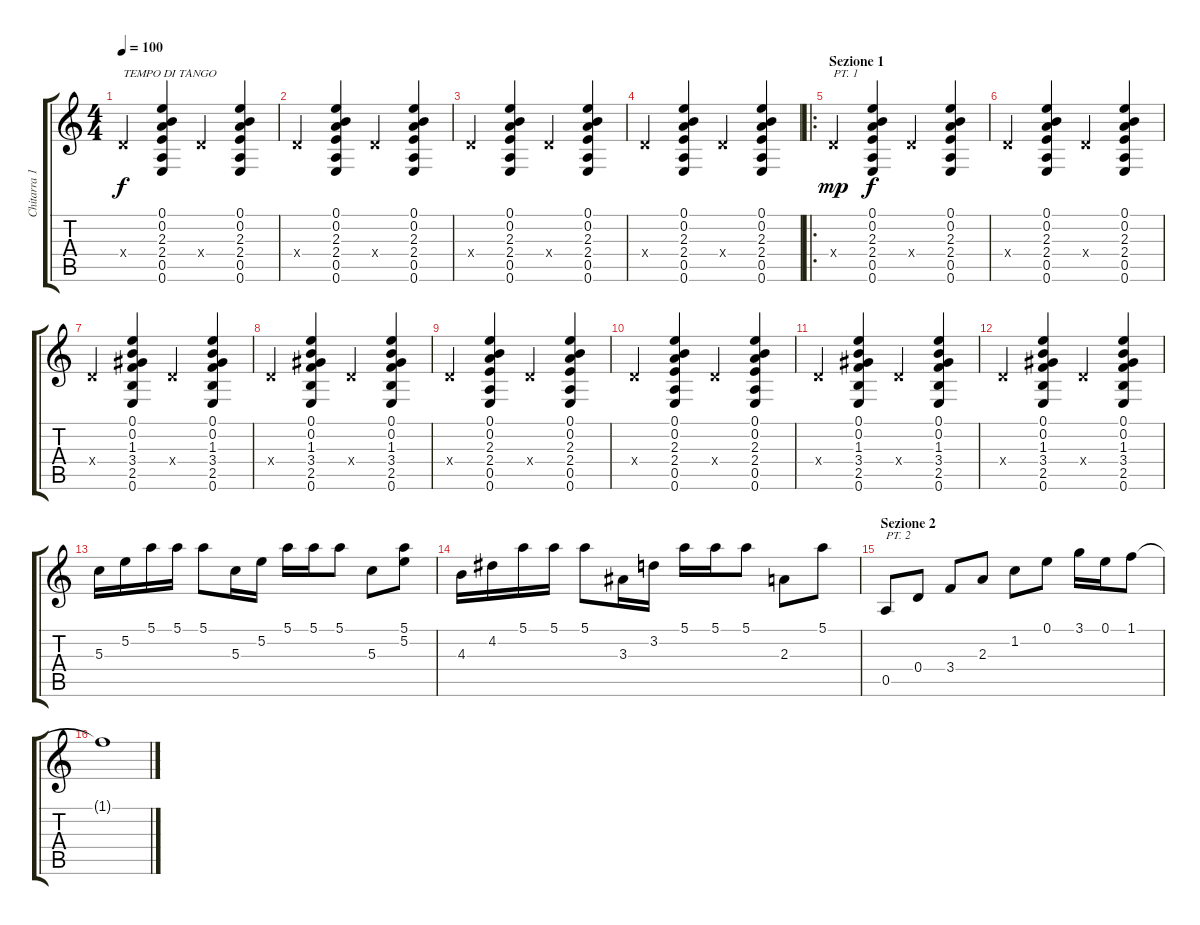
\track ("Chitarra 1" "Chitarra 1") {instrument acousticguitarnylon}
\staff {score tabs}
\tuning (E4 B3 G3 D3 A2 E2) {hide}
\ts (4 4)
\tempo 100
\clef g2
\ks c
0.4{x}.4{txt "TEMPO DI TANGO" dy f instrument acousticguitarnylon} (0.1 0.2 2.3 2.4 0.5 0.6).4 0.4{x}.4 (0.1 0.2 2.3 2.4 0.5 0.6).4 |
0.4{x}.4 (0.1 0.2 2.3 2.4 0.5 0.6).4 0.4{x}.4 (0.1 0.2 2.3 2.4 0.5 0.6).4 |
0.4{x}.4 (0.1 0.2 2.3 2.4 0.5 0.6).4 0.4{x}.4 (0.1 0.2 2.3 2.4 0.5 0.6).4 |
0.4{x}.4 (0.1 0.2 2.3 2.4 0.5 0.6).4 0.4{x}.4 (0.1 0.2 2.3 2.4 0.5 0.6).4 |
\ro
\section ("" "Sezione 1")
0.4{x}.4{txt "PT. 1" dy mp} (0.1 0.2 2.3 2.4 0.5 0.6).4{dy f} 0.4{x}.4 (0.1 0.2 2.3 2.4 0.5 0.6).4 |
0.4{x}.4 (0.1 0.2 2.3 2.4 0.5 0.6).4 0.4{x}.4 (0.1 0.2 2.3 2.4 0.5 0.6).4 |
0.4{x}.4 (0.1 0.2 1.3 3.4 2.5 0.6).4 0.4{x}.4 (0.1 0.2 1.3 3.4 2.5 0.6).4 |
0.4{x}.4 (0.1 0.2 1.3 3.4 2.5 0.6).4 0.4{x}.4 (0.1 0.2 1.3 3.4 2.5 0.6).4 |
0.4{x}.4 (0.1 0.2 2.3 2.4 0.5 0.6).4 0.4{x}.4 (0.1 0.2 2.3 2.4 0.5 0.6).4 |
0.4{x}.4 (0.1 0.2 2.3 2.4 0.5 0.6).4 0.4{x}.4 (0.1 0.2 2.3 2.4 0.5 0.6).4 |
0.4{x}.4 (0.1 0.2 1.3 3.4 2.5 0.6).4 0.4{x}.4 (0.1 0.2 1.3 3.4 2.5 0.6).4 |
0.4{x}.4 (0.1 0.2 1.3 3.4 2.5 0.6).4 0.4{x}.4 (0.1 0.2 1.3 3.4 2.5 0.6).4 |
5.3.16 5.2.16 5.1.16 5.1.16 5.1.8 5.3.16 5.2.16 5.1.16 5.1.16 5.1.8 5.3.8 (5.1 5.2).8 |
4.3.16 4.2.16 5.1.16 5.1.16 5.1.8 3.3.16 3.2.16 5.1.16 5.1.16 5.1.8 2.3.8 5.1.8 |
\section ("" "Sezione 2")
0.5.8{txt "PT. 2"} 0.4.8 3.4.8 2.3.8 1.2.8 0.1.8 3.1.16 0.1.16 1.1.8 |
1.1{t}.1
